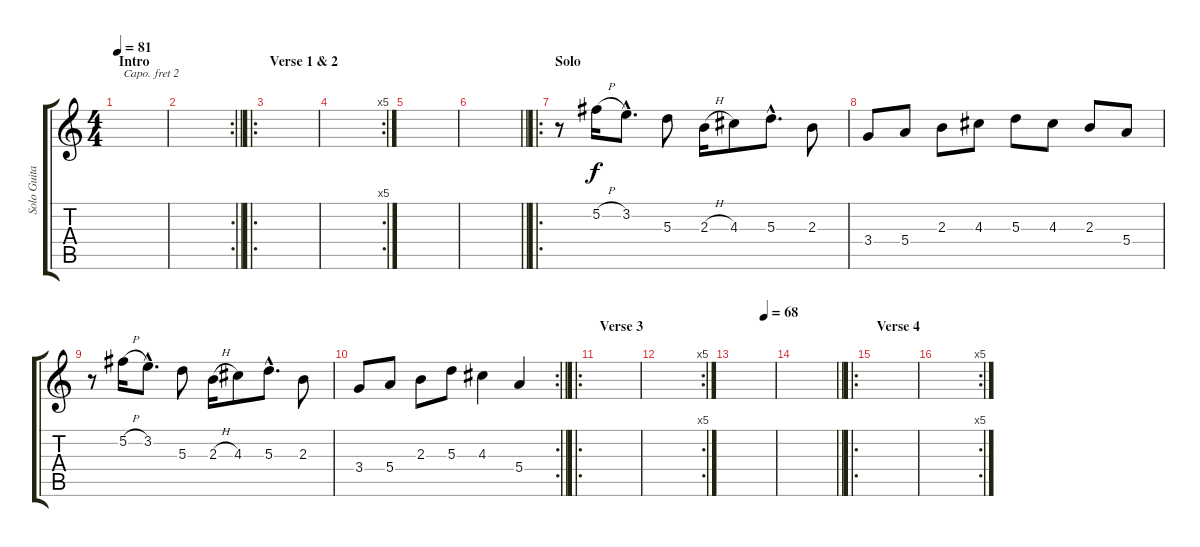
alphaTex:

\track ("Solo Guitar" "Solo Guita") {instrument acousticguitarsteel}
\staff {score tabs}
\capo 2
\tuning (E4 B3 G3 D3 A2 E2) {hide}
\ts (4 4)
\section ("" "Intro")
\tempo 81
\clef g2
\ks c
|
\rc 2
\barLineRight lightlight
|
\ro
\section ("" "Verse 1 & 2")
|
\rc 5
|
|
\barLineRight lightlight
|
\ro
\section ("" "Solo")
r.8 5.2{h}.16 3.2{hac}.8{d} 5.3.8 2.3{h}.16 4.3.8 5.3{hac}.8{d} 2.3.8 |
3.4.8 5.4.8 2.3.8 4.3.8 5.3.8 4.3.8 2.3.8 5.4.8 |
r.8 5.2{h}.16 3.2{hac}.8{d} 5.3.8 2.3{h}.16 4.3.8 5.3{hac}.8{d} 2.3.8 |
\rc 2
\barLineRight lightlight
3.4.8 5.4.8 2.3.8 5.3.8 4.3.4 5.4.4 |
\ro
\section ("" "Verse 3")
|
\rc 5
|
\tempo (68 0.75)
|
\barLineRight lightlight
|
\ro
\section ("" "Verse 4")
|
\rc 5
